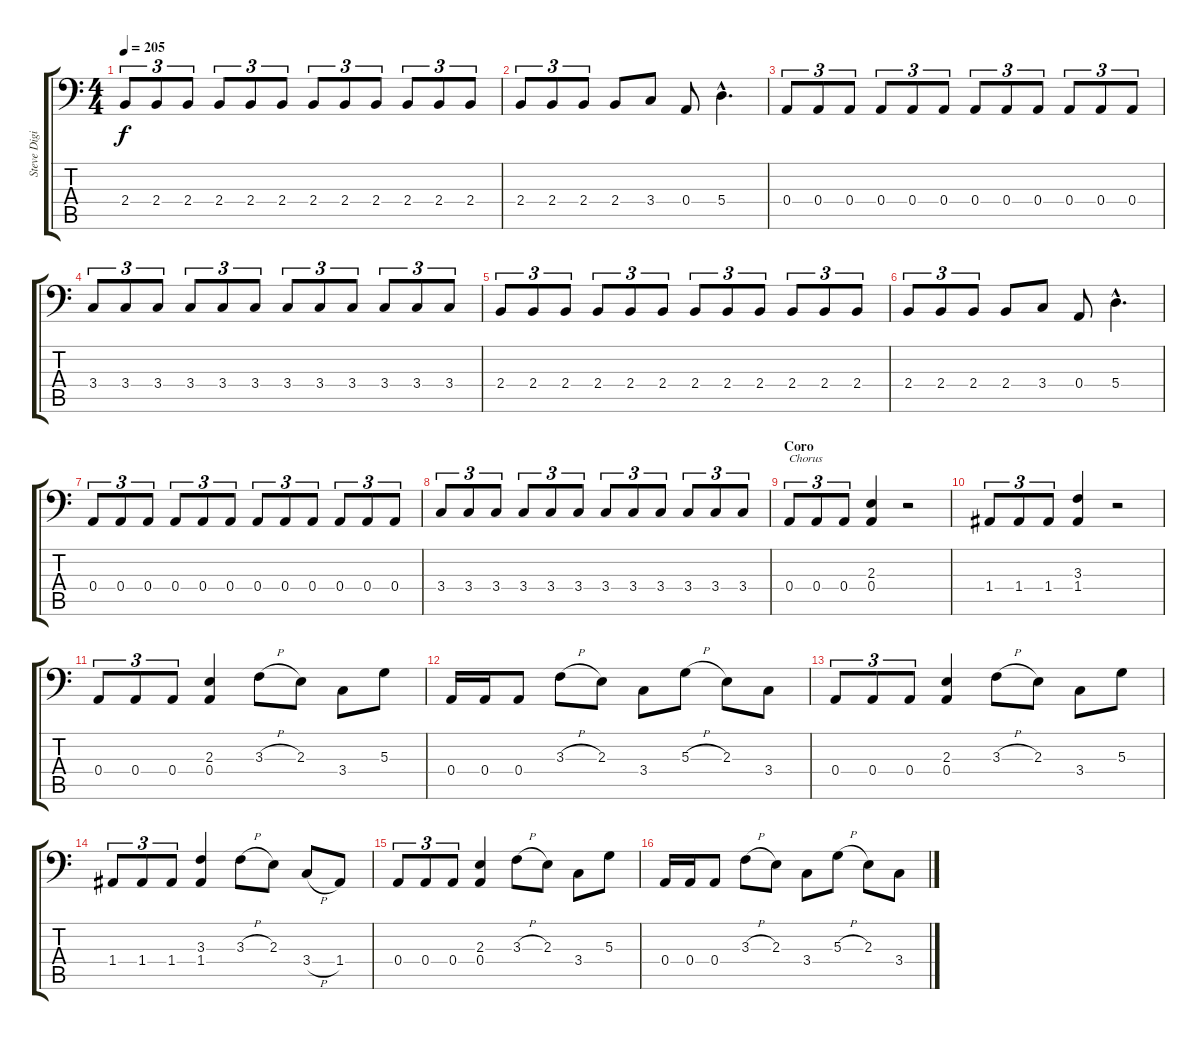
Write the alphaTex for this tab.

\track ("Steve Digiorgio" "Steve Digi") {instrument electricbasspick}
\staff {score tabs}
\tuning (C3 G2 D2 A1 E1 B0) {hide}
\ts (4 4)
\tempo 205
\clef f4
\ks c
2.4.8{tu (3 2) dy f} 2.4.8{tu (3 2)} 2.4.8{tu (3 2)} 2.4.8{tu (3 2)} 2.4.8{tu (3 2)} 2.4.8{tu (3 2)} 2.4.8{tu (3 2)} 2.4.8{tu (3 2)} 2.4.8{tu (3 2)} 2.4.8{tu (3 2)} 2.4.8{tu (3 2)} 2.4.8{tu (3 2)} |
2.4.8{tu (3 2)} 2.4.8{tu (3 2)} 2.4.8{tu (3 2)} 2.4.8 3.4.8 0.4.8 5.4{hac}.4{d} |
0.4.8{tu (3 2)} 0.4.8{tu (3 2)} 0.4.8{tu (3 2)} 0.4.8{tu (3 2)} 0.4.8{tu (3 2)} 0.4.8{tu (3 2)} 0.4.8{tu (3 2)} 0.4.8{tu (3 2)} 0.4.8{tu (3 2)} 0.4.8{tu (3 2)} 0.4.8{tu (3 2)} 0.4.8{tu (3 2)} |
3.4.8{tu (3 2)} 3.4.8{tu (3 2)} 3.4.8{tu (3 2)} 3.4.8{tu (3 2)} 3.4.8{tu (3 2)} 3.4.8{tu (3 2)} 3.4.8{tu (3 2)} 3.4.8{tu (3 2)} 3.4.8{tu (3 2)} 3.4.8{tu (3 2)} 3.4.8{tu (3 2)} 3.4.8{tu (3 2)} |
2.4.8{tu (3 2)} 2.4.8{tu (3 2)} 2.4.8{tu (3 2)} 2.4.8{tu (3 2)} 2.4.8{tu (3 2)} 2.4.8{tu (3 2)} 2.4.8{tu (3 2)} 2.4.8{tu (3 2)} 2.4.8{tu (3 2)} 2.4.8{tu (3 2)} 2.4.8{tu (3 2)} 2.4.8{tu (3 2)} |
2.4.8{tu (3 2)} 2.4.8{tu (3 2)} 2.4.8{tu (3 2)} 2.4.8 3.4.8 0.4.8 5.4{hac}.4{d} |
0.4.8{tu (3 2)} 0.4.8{tu (3 2)} 0.4.8{tu (3 2)} 0.4.8{tu (3 2)} 0.4.8{tu (3 2)} 0.4.8{tu (3 2)} 0.4.8{tu (3 2)} 0.4.8{tu (3 2)} 0.4.8{tu (3 2)} 0.4.8{tu (3 2)} 0.4.8{tu (3 2)} 0.4.8{tu (3 2)} |
3.4.8{tu (3 2)} 3.4.8{tu (3 2)} 3.4.8{tu (3 2)} 3.4.8{tu (3 2)} 3.4.8{tu (3 2)} 3.4.8{tu (3 2)} 3.4.8{tu (3 2)} 3.4.8{tu (3 2)} 3.4.8{tu (3 2)} 3.4.8{tu (3 2)} 3.4.8{tu (3 2)} 3.4.8{tu (3 2)} |
\section ("" "Coro")
0.4.8{tu (3 2) txt "Chorus"} 0.4.8{tu (3 2)} 0.4.8{tu (3 2)} (2.3 0.4).4 r.2 |
1.4.8{tu (3 2)} 1.4.8{tu (3 2)} 1.4.8{tu (3 2)} (3.3 1.4).4 r.2 |
0.4.8{tu (3 2)} 0.4.8{tu (3 2)} 0.4.8{tu (3 2)} (2.3 0.4).4 3.3{h}.8 2.3.8 3.4.8 5.3.8 |
0.4.16 0.4.16 0.4.8 3.3{h}.8 2.3.8 3.4.8 5.3{h}.8 2.3.8 3.4.8 |
0.4.8{tu (3 2)} 0.4.8{tu (3 2)} 0.4.8{tu (3 2)} (2.3 0.4).4 3.3{h}.8 2.3.8 3.4.8 5.3.8 |
1.4.8{tu (3 2)} 1.4.8{tu (3 2)} 1.4.8{tu (3 2)} (3.3 1.4).4 3.3{h}.8 2.3.8 3.4{h}.8 1.4.8 |
0.4.8{tu (3 2)} 0.4.8{tu (3 2)} 0.4.8{tu (3 2)} (2.3 0.4).4 3.3{h}.8 2.3.8 3.4.8 5.3.8 |
0.4.16 0.4.16 0.4.8 3.3{h}.8 2.3.8 3.4.8 5.3{h}.8 2.3.8 3.4.8
